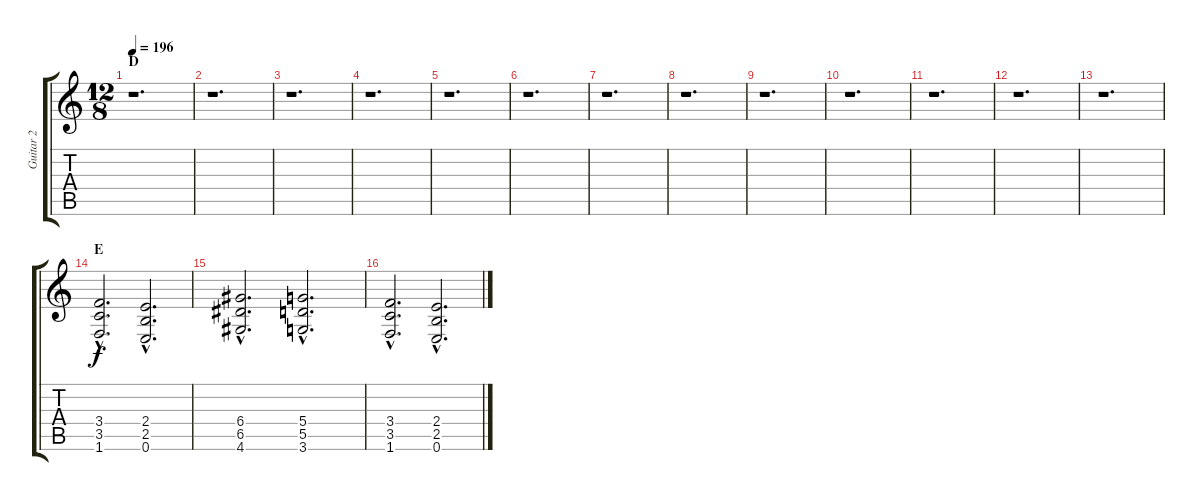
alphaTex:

\track ("Guitar 2" "Guitar 2") {instrument distortionguitar}
\staff {score tabs}
\tuning (E4 B3 G3 D3 A2 E2) {hide}
\ts (12 8)
\section ("" "D")
\tempo 196
\clef g2
\ks c
r.1{d dy f} |
r.1{d} |
r.1{d} |
r.1{d} |
r.1{d} |
r.1{d} |
r.1{d} |
r.1{d} |
r.1{d} |
r.1{d} |
r.1{d} |
r.1{d} |
r.1{d} |
\section ("" "E")
(3.4{hac} 3.5{hac} 1.6{hac}).2{d volume 14 instrument distortionguitar} (2.4{hac} 2.5{hac} 0.6{hac}).2{d} |
(6.4{hac} 6.5{hac} 4.6{hac}).2{d} (5.4{hac} 5.5{hac} 3.6{hac}).2{d} |
(3.4{hac} 3.5{hac} 1.6{hac}).2{d} (2.4{hac} 2.5{hac} 0.6{hac}).2{d}
